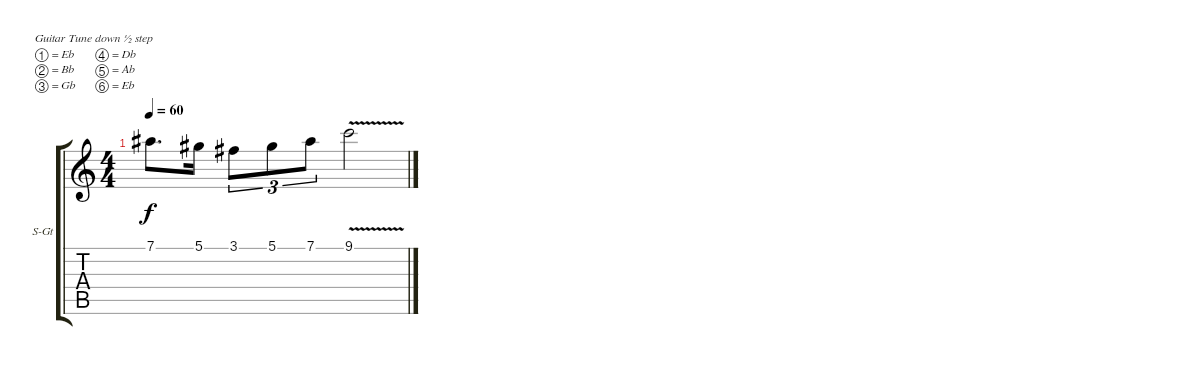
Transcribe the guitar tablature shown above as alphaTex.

\bracketExtendMode groupsimilarinstruments
\firstSystemTrackNameOrientation horizontal
\otherSystemsTrackNameOrientation horizontal
\track ("synth 1" "S-Gt") {mute instrument panflute}
\staff {score tabs}
\tuning (Eb4 Bb3 Gb3 Db3 Ab2 Eb2)
\displaytranspose 12
\ts (4 4)
\tempo 60
\clef g2
\ks c
7.1{t}.8{d dy f} 5.1.16 3.1.8{tu (3 2)} 5.1.8{tu (3 2)} 7.1.8{tu (3 2)} 9.1{v}.2
